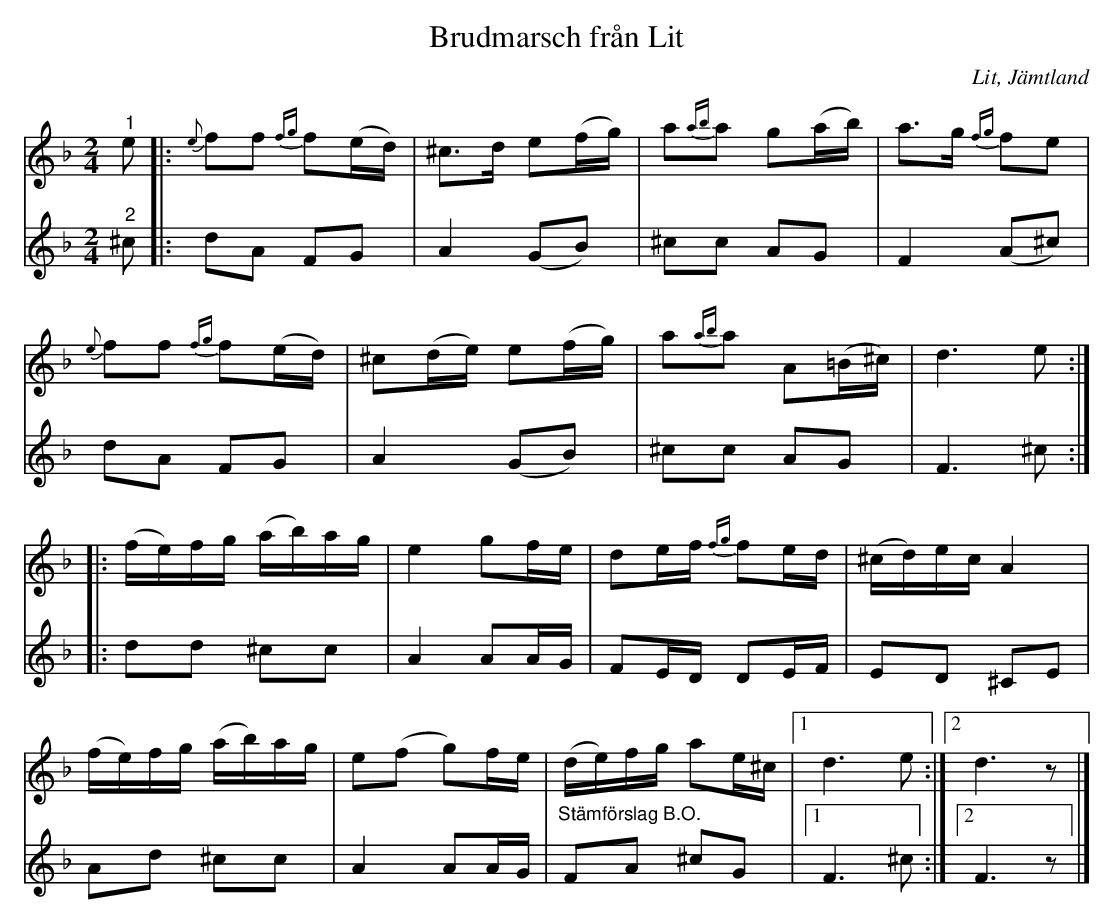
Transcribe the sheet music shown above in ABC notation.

X:1
T:Brudmarsch från Lit
O:Lit, Jämtland
L:1/8
M:2/4
K:Dm
V:1
"^1" e |:{e} ff{fg} f(e/d/) | ^c>d e(f/g/) | a{ab}a g(a/b/) | a>g{fg} fe |
{e} ff{fg} f(e/d/) | ^c(d/e/) e(f/g/) | a{ab}a A(=B/^c/) | d3 e ::
(f/e/)f/g/ (a/b/)a/g/ | e2 gf/e/ | de/f/{fg} fe/d/ | (^c/d/)e/c/ A2 |
(f/e/)f/g/ (a/b/)a/g/ | e(f g)f/e/ | (d/e/)f/g/ ae/^c/ |1 d3 e :|2 d3 z |]
V:2
"^2" ^c |: dA FG | A2 (GB) | ^cc AG | F2 (A^c) |
dA FG | A2 (GB) | ^cc AG | F3 ^c ::
dd ^cc | A2 AA/G/ | FE/D/ DE/F/ | ED ^CE |
Ad ^cc | A2 AA/G/ |"^Stämförslag B.O." FA ^cG |1 F3 ^c :|2 F3 z |]
